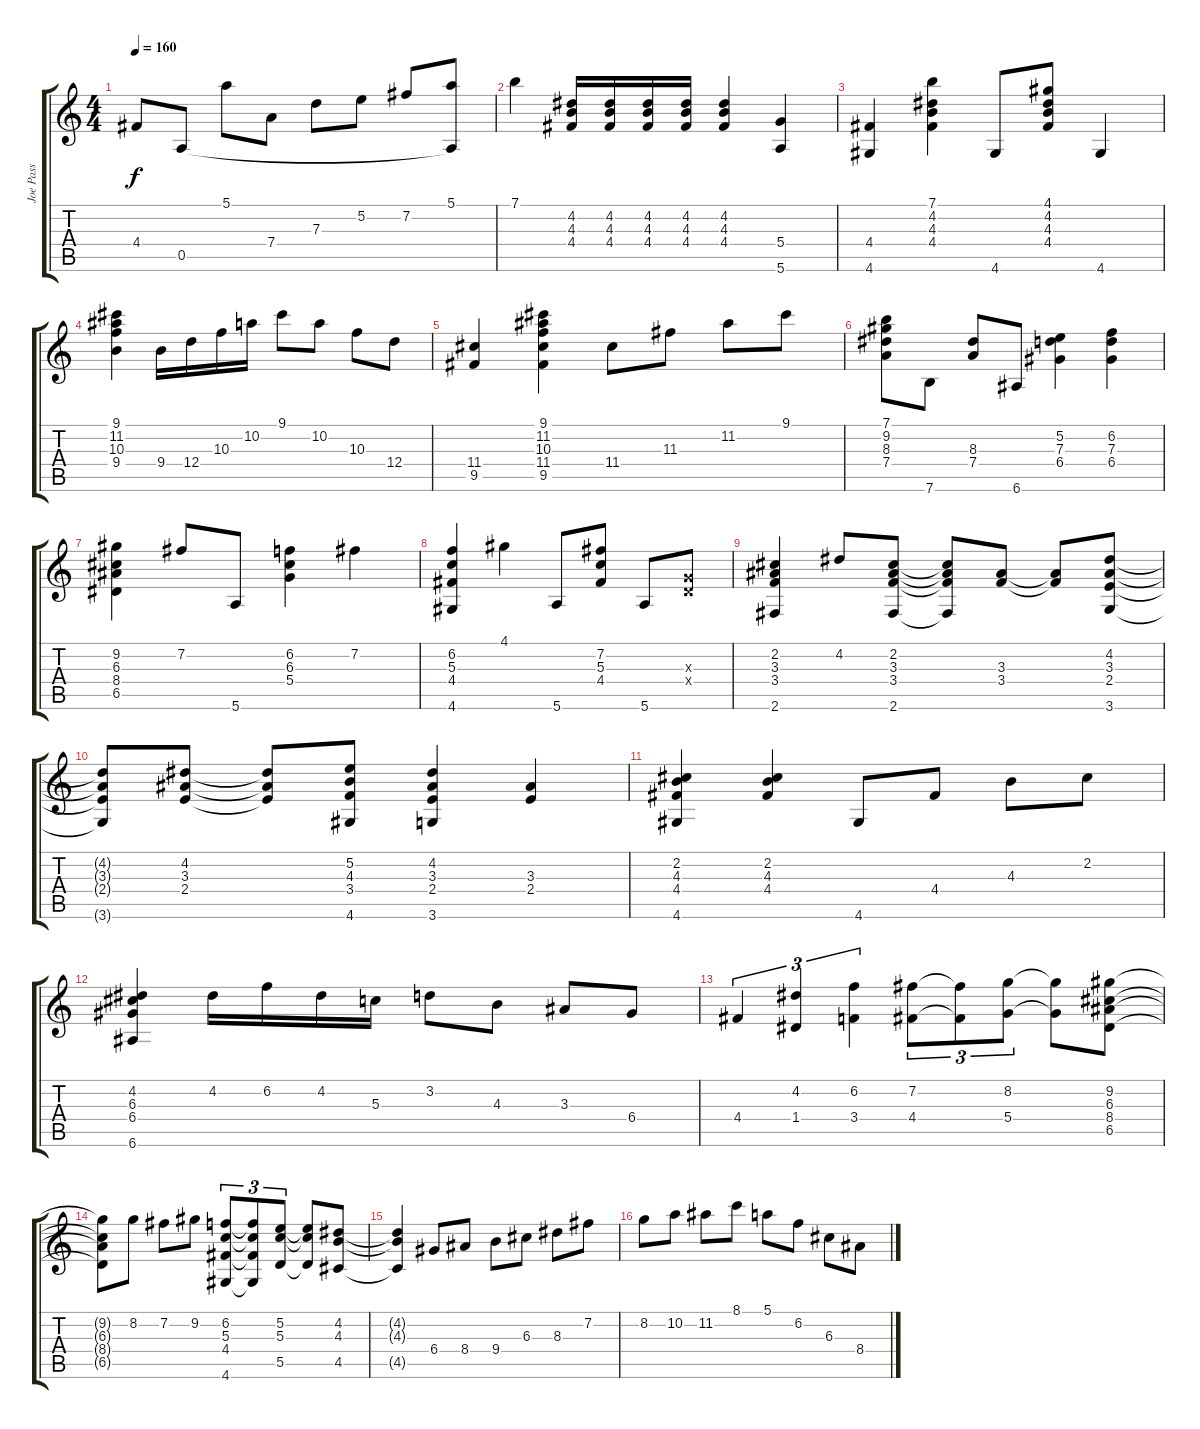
\track ("Joe Pass" "Joe Pass") {instrument electricguitarjazz}
\staff {score tabs}
\tuning (E4 B3 G3 D3 A2 E2) {hide}
\ts (4 4)
\tempo 160
\clef g2
\ks c
4.4.8{dy f} 0.5.8 5.1.8 7.4.8 7.3.8 5.2.8 7.2.8 (5.1 0.5{t}).8 |
7.1.4 (4.2 4.3 4.4).16 (4.2 4.3 4.4).16 (4.2 4.3 4.4).16 (4.2 4.3 4.4).16 (4.2 4.3 4.4).4 (5.4 5.6).4 |
(4.4 4.6).4 (7.1 4.2 4.3 4.4).4 4.6.8 (4.1 4.2 4.3 4.4).8 4.6.4 |
(9.1 11.2 10.3 9.4).4 9.4.16 12.4.16 10.3.16 10.2.16 9.1.8 10.2.8 10.3.8 12.4.8 |
(11.4 9.5).4 (9.1 11.2 10.3 11.4 9.5).4 11.4.8 11.3.8 11.2.8 9.1.8 |
(7.1 9.2 8.3 7.4).8 7.6.8 (8.3 7.4).8 6.6.8 (5.2 7.3 6.4).4 (6.2 7.3 6.4).4 |
(9.2 6.3 8.4 6.5).4 7.2.8 5.6.8 (6.2 6.3 5.4).4 7.2.4 |
(6.2 5.3 4.4 4.6).4 4.1.4 5.6.8 (7.2 5.3 4.4).8 5.6.8 (0.3{x} 0.4{x}).8 |
(2.2 3.3 3.4 2.6).4 4.2.8 (2.2 3.3 3.4 2.6).8 (2.2{t} 3.3{t} 3.4{t} 2.6{t}).8 (3.3 3.4).8 (3.3{t} 3.4{t}).8 (4.2 3.3 2.4 3.6).8 |
(4.2{t} 3.3{t} 2.4{t} 3.6{t}).8 (4.2 3.3 2.4).8 (4.2{t} 3.3{t} 2.4{t}).8 (5.2 4.3 3.4 4.6).8 (4.2 3.3 2.4 3.6).4 (3.3 2.4).4 |
(2.2 4.3 4.4 4.6).4 (2.2 4.3 4.4).4 4.6.8 4.4.8 4.3.8 2.2.8 |
(4.2 6.3 6.4 6.6).4 4.2.16 6.2.16 4.2.16 5.3.16 3.2.8 4.3.8 3.3.8 6.4.8 |
4.4.4{tu (3 2)} (4.2 1.4).4{tu (3 2)} (6.2 3.4).4{tu (3 2)} (7.2 4.4).8{tu (3 2)} (7.2{t} 4.4{t}).8{tu (3 2)} (8.2 5.4).8{tu (3 2)} (8.2{t} 5.4{t}).8 (9.2 6.3 8.4 6.5).8 |
(9.2{t} 6.3{t} 8.4{t} 6.5{t}).8 8.2.8 7.2.8 9.2.8 (6.2 5.3 4.4 4.6).8{tu (3 2)} (6.2{t} 5.3{t} 4.4{t} 4.6{t}).8{tu (3 2)} (5.2 5.3 5.5).8{tu (3 2)} (5.2{t} 5.3{t} 5.5{t}).8 (4.2 4.3 4.5).8 |
(4.2{t} 4.3{t} 4.5{t}).4 6.4.8 8.4.8 9.4.8 6.3.8 8.3.8 7.2.8 |
8.2.8 10.2.8 11.2.8 8.1.8 5.1.8 6.2.8 6.3.8 8.4.8
